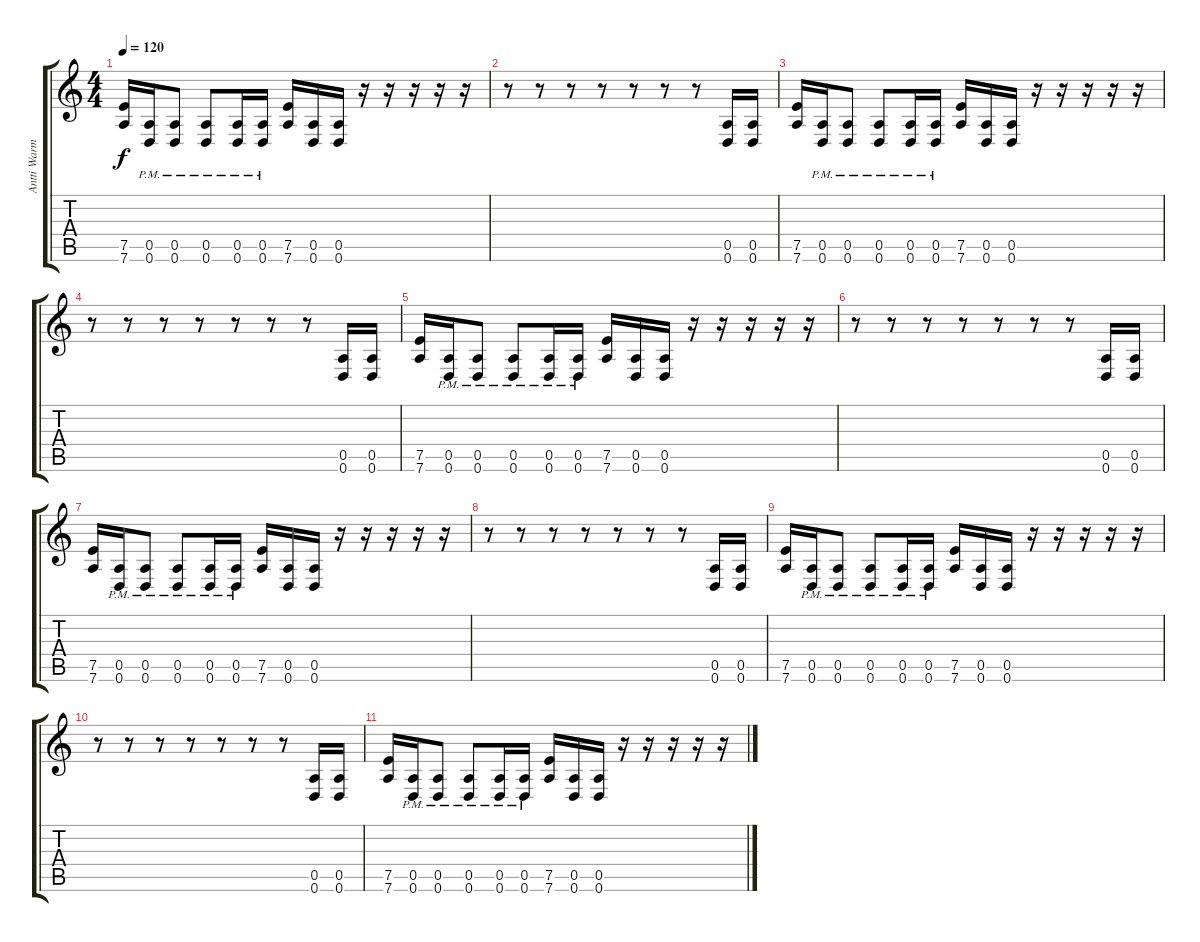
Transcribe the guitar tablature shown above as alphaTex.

\track ("Antti Warman" "Antti Warm") {instrument distortionguitar}
\staff {score tabs}
\tuning (E4 B3 G3 D3 A2 D2) {hide}
\ts (4 4)
\tempo 120
\clef g2
\ks c
(7.5 7.6).16{dy f} (0.5{pm} 0.6{pm}).16 (0.5{pm} 0.6{pm}).8 (0.5{pm} 0.6{pm}).8 (0.5{pm} 0.6{pm}).16 (0.5 0.6{pm}).16 (7.5 7.6).16 (0.5 0.6).16 (0.5 0.6).16 r.16 r.16 r.16 r.16 r.16 |
r.8 r.8 r.8 r.8 r.8 r.8 r.8 (0.5 0.6).16 (0.5 0.6).16 |
(7.5 7.6).16 (0.5{pm} 0.6{pm}).16 (0.5{pm} 0.6{pm}).8 (0.5{pm} 0.6{pm}).8 (0.5{pm} 0.6{pm}).16 (0.5 0.6{pm}).16 (7.5 7.6).16 (0.5 0.6).16 (0.5 0.6).16 r.16 r.16 r.16 r.16 r.16 |
r.8 r.8 r.8 r.8 r.8 r.8 r.8 (0.5 0.6).16 (0.5 0.6).16 |
(7.5 7.6).16 (0.5{pm} 0.6{pm}).16 (0.5{pm} 0.6{pm}).8 (0.5{pm} 0.6{pm}).8 (0.5{pm} 0.6{pm}).16 (0.5 0.6{pm}).16 (7.5 7.6).16 (0.5 0.6).16 (0.5 0.6).16 r.16 r.16 r.16 r.16 r.16 |
r.8 r.8 r.8 r.8 r.8 r.8 r.8 (0.5 0.6).16 (0.5 0.6).16 |
(7.5 7.6).16 (0.5{pm} 0.6{pm}).16 (0.5{pm} 0.6{pm}).8 (0.5{pm} 0.6{pm}).8 (0.5{pm} 0.6{pm}).16 (0.5 0.6{pm}).16 (7.5 7.6).16 (0.5 0.6).16 (0.5 0.6).16 r.16 r.16 r.16 r.16 r.16 |
r.8 r.8 r.8 r.8 r.8 r.8 r.8 (0.5 0.6).16 (0.5 0.6).16 |
(7.5 7.6).16 (0.5{pm} 0.6{pm}).16 (0.5{pm} 0.6{pm}).8 (0.5{pm} 0.6{pm}).8 (0.5{pm} 0.6{pm}).16 (0.5 0.6{pm}).16 (7.5 7.6).16 (0.5 0.6).16 (0.5 0.6).16 r.16 r.16 r.16 r.16 r.16 |
r.8 r.8 r.8 r.8 r.8 r.8 r.8 (0.5 0.6).16 (0.5 0.6).16 |
(7.5 7.6).16 (0.5{pm} 0.6{pm}).16 (0.5{pm} 0.6{pm}).8 (0.5{pm} 0.6{pm}).8 (0.5{pm} 0.6{pm}).16 (0.5 0.6{pm}).16 (7.5 7.6).16 (0.5 0.6).16 (0.5 0.6).16 r.16 r.16 r.16 r.16 r.16
